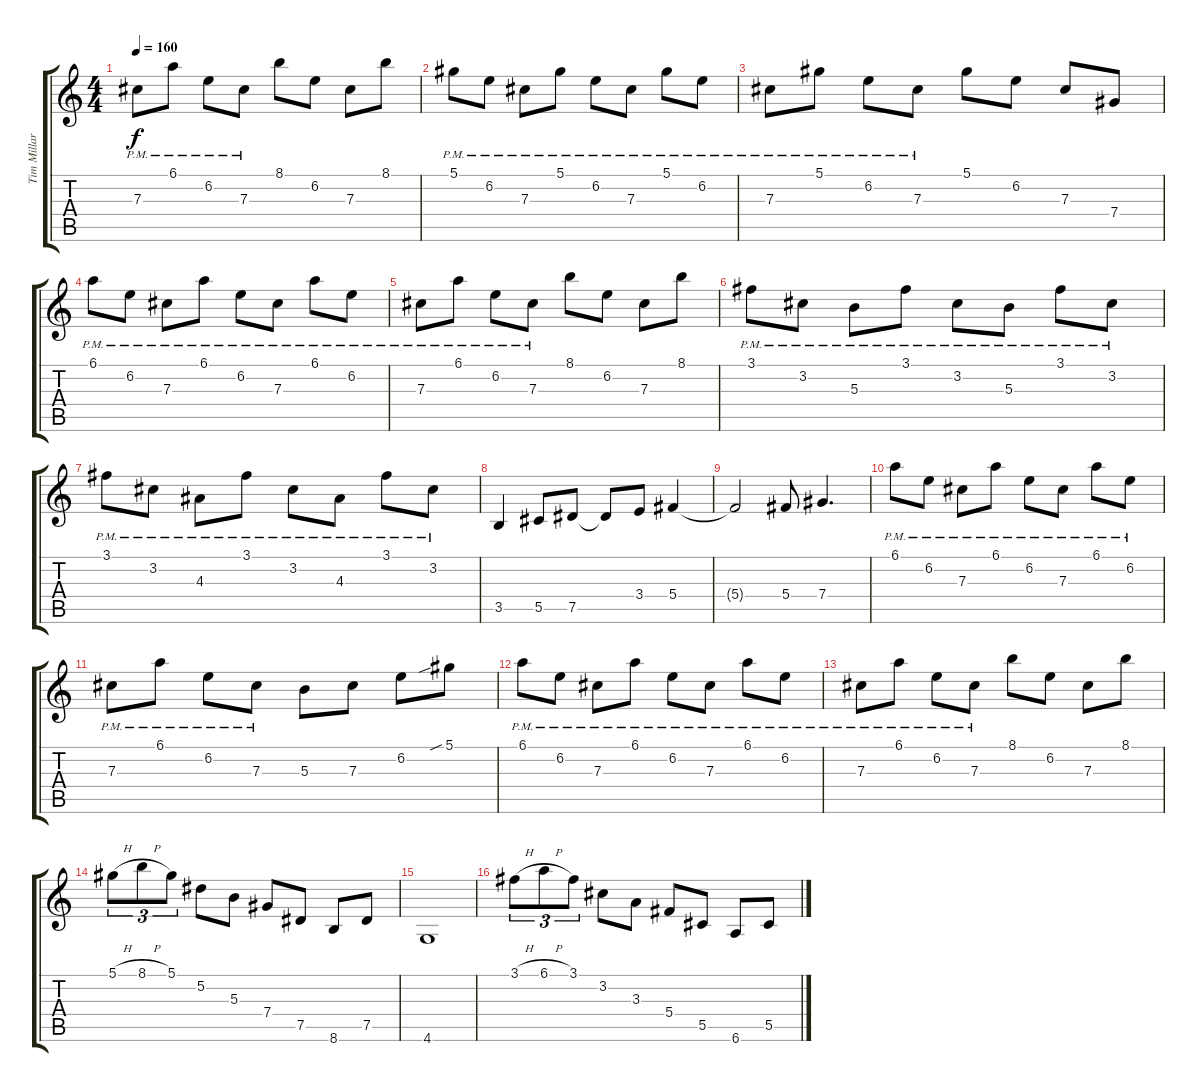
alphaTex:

\track ("Tim Millar" "Tim Millar") {instrument distortionguitar}
\staff {score tabs}
\tuning (Eb4 Bb3 Gb3 Db3 Ab2 Eb2) {hide}
\ts (4 4)
\tempo 160
\clef g2
\ks c
7.3{pm}.8{dy f} 6.1{pm}.8 6.2{pm}.8 7.3{pm}.8 8.1.8 6.2.8 7.3.8 8.1.8 |
5.1{pm}.8 6.2{pm}.8 7.3{pm}.8 5.1{pm}.8 6.2{pm}.8 7.3{pm}.8 5.1{pm}.8 6.2{pm}.8 |
7.3{pm}.8 5.1{pm}.8 6.2{pm}.8 7.3{pm}.8 5.1.8 6.2.8 7.3.8 7.4.8 |
6.1{pm}.8 6.2{pm}.8 7.3{pm}.8 6.1{pm}.8 6.2{pm}.8 7.3{pm}.8 6.1{pm}.8 6.2{pm}.8 |
7.3{pm}.8 6.1{pm}.8 6.2{pm}.8 7.3{pm}.8 8.1.8 6.2.8 7.3.8 8.1.8 |
3.1{pm}.8 3.2{pm}.8 5.3{pm}.8 3.1{pm}.8 3.2{pm}.8 5.3{pm}.8 3.1{pm}.8 3.2{pm}.8 |
3.1{pm}.8 3.2{pm}.8 4.3{pm}.8 3.1{pm}.8 3.2{pm}.8 4.3{pm}.8 3.1{pm}.8 3.2{pm}.8 |
3.5.4 5.5.8 7.5.8 7.5{t}.8 3.4.8 5.4.4 |
5.4{t}.2 5.4.8 7.4.4{d} |
6.1{pm}.8 6.2{pm}.8 7.3{pm}.8 6.1{pm}.8 6.2{pm}.8 7.3{pm}.8 6.1{pm}.8 6.2{pm}.8 |
7.3{pm}.8 6.1{pm}.8 6.2{pm}.8 7.3{pm}.8 5.3.8 7.3.8 6.2.8 5.1{sib}.8 |
6.1{pm}.8 6.2{pm}.8 7.3{pm}.8 6.1{pm}.8 6.2{pm}.8 7.3{pm}.8 6.1{pm}.8 6.2{pm}.8 |
7.3{pm}.8 6.1{pm}.8 6.2{pm}.8 7.3{pm}.8 8.1.8 6.2.8 7.3.8 8.1.8 |
5.1{h}.8{tu (3 2)} 8.1{h}.8{tu (3 2)} 5.1.8{tu (3 2)} 5.2.8 5.3.8 7.4.8 7.5.8 8.6.8 7.5.8 |
4.6.1 |
3.1{h}.8{tu (3 2)} 6.1{h}.8{tu (3 2)} 3.1.8{tu (3 2)} 3.2.8 3.3.8 5.4.8 5.5.8 6.6.8 5.5.8
